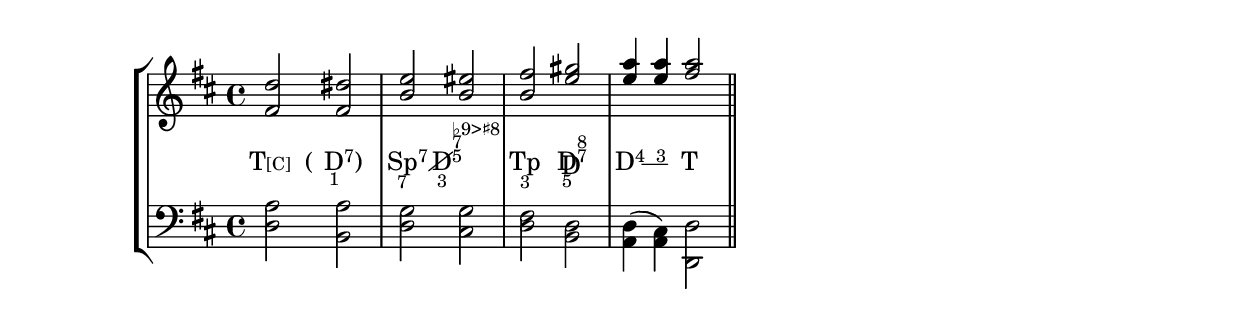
% cadenca.ly ::- a lilypond encoded cadence for demonstrating some
% capabilities of harmonyli.ly, a LilyPond library for integrating
% functional harmony analysis symbols into a score
%
% (c) 2019  Karsten Reincke (Frankfurt/Germany)
%
% This file is licensed under CC-BY-SA 4.0 international
% for details see https://creativecommons.org/licenses/by-sa/4.0/

\version "2.18.2"

\header { tagline = "" }
% harmonyli.ly :- a library for inserting Riemanm Function 
% Analysis Symbols into a musical score created by LilyPOnd
%
% Copyright (c) 2019 Karsten Reincke, Frankfurt
%
% This file is distributed either under the terms of the MIT license or under 
% the terms of the GPLv3 license. Feel free to choose the distribution method 
% you prefer by deleting the unsuitable licensing statement (Don't delete both): 
%
% (a) If you want to use it under the terms of the MIT license erase the 
%     following GPLv3 licensing statement:
% (b) If you want to use harmonyli.ly under the terms of the GPLv2 license
%      erase the following MIT license text
%
% GPLv3-Licensing Statement
% -------------------------

% This program is free software: you can redistribute it and/or modify
% it under the terms of the GNU General Public License as published by
% the Free Software Foundation, either version 3 of the License, or
% (at your option) any later version.

% This program is distributed in the hope that it will be useful,
% but WITHOUT ANY WARRANTY; without even the implied warranty of
% MERCHANTABILITY or FITNESS FOR A PARTICULAR PURPOSE.  See the
% GNU General Public License for more details.

% You should have received a copy of the GNU General Public License
% along with this program.  If not, see <https://www.gnu.org/licenses/>.

% MIT-License and Licensing Statement
% --------------------------------------
% Copyright 2019 Karsten Reincke, Frankfurt

% Permission is hereby granted, free of charge, to any person 
% obtaining a copy of this software and associated documentation 
% files (the "Software"), to deal in the Software without 
% restriction, including without limitation the rights to use, 
% copy, modify, merge, publish, distribute, sublicense, and/or sell 
% copies of the Software, and to permit persons to whom the 
% Software is furnished to do so, subject to the following conditions:

% The above copyright notice and this permission notice shall be 
% included in all copies or substantial portions of the Software.

% THE SOFTWARE IS PROVIDED "AS IS", WITHOUT WARRANTY OF ANY KIND, 
% EXPRESS OR IMPLIED, INCLUDING BUT NOT LIMITED TO THE WARRANTIES 
% OF MERCHANTABILITY, FITNESS FOR A PARTICULAR PURPOSE AND 
% NONINFRINGEMENT. IN NO EVENT SHALL THE AUTHORS OR COPYRIGHT 
% HOLDERS BE LIABLE FOR ANY CLAIM, DAMAGES OR OTHER LIABILITY, 
% WHETHER IN AN ACTION OF CONTRACT, TORT OR OTHERWISE, ARISING 
% FROM, OUT OF OR IN CONNECTION WITH THE SOFTWARE OR THE USE 
% OR OTHER DEALINGS IN THE SOFTWARE.
%
% Some Compliance Hints: 
% ----------------------
% (A) MIT Usage
% -------------
% (1) For using harmonyli.ly compliantly it is sufficient if the
% MIT license text is part of this file.
% (2) For modifying harmonyli.ly compliantly or for using part of
% it, it is sufficient if the MIT license text is included in 
% all copies or substantial portions
% (3) Under the terms of the MIT license you may use harmonyli.ly
% as part of your overarching work and you may distribute this
% overarching complex as whole under any license you want. But
% you may not erase the MIT license text in this file or in
% all derived files - just as the MIT license requires:
%
% The above copyright notice and this permission notice shall be 
% included in all copies or substantial portions of the Software.
%
% (B) GPLv3 Usage
% ---------------
% If you prefer to distribute harmonyli.ly under the terms of the
% GPLv3, then you have to fulfill all requirements of the GPLv3,
% especially those of §4 and §5 (strong copyleft effect and so on)
% and those of §6 (Conveying Non-Source Forms)
%
%%%%%%%%%%%%%%%%%%%%%%%%%%%%%%%%%%%%%%%%%%%%%%%%%%%%%%%%%%%%%%%%%%%%

% Reference to groundwork
% -----------------------
% harmonyli.ly heavily uses ideas and code of Klaus Blum's groundwork which has 
% been published in the 'Lilypond Snippet Repository':
% -> http://lsr.di.unimi.it/LSR/Item?id=967
%
% In a mail from Nov. the 4th 2019 Klaus Blum explicitly approved that he 
% a) distributes his code under the terms of the (American) public domain 
% b) agrees to use his file as groundwork for harmonyli.ly
% c) to distribute the result under the terms of of a dual-license: the user 
%    shall be enabled to choose whether he wants to use it under the terms
%   of the GPLv3 or the MIT
%
% Just as Klaus Blum's groundwork, also harmonyli.ly uses some explanations of 
% Neil Puttock by which he described the use text span engraver.
% -> http://www.mail-archive.com/lilypond-user%40gnu.org/msg60732.html
%%%%%%%%%%%%%%%%%%%%%%%%%%%%%%%%%%%%%%%%%%%%%%%%%%%%%%%%%%%%%%%%%%%%

\version "2.18.2"

%%%%%%%%%%%%%%%%%%%%%%%%%%%%%%%%%%%%%%%%%%%%%%%%%%%%%%%%%%%%%%%%%%%%%%
% Definition using the EBNF to formally describe the structure of a
% Functional Harmony Analysis Symbol ( = part of the functional harmony theory)
% 
% FHAS ::= {x},(cRS|RS),{DV} { BN }, { SN }, {AN, {AN, {AN, {AN, {AN}}}}}, {CT} {FS}
%
% cRS ::= RS,DV /* not separated by a blank */
%
%  RS ::= 'T' | 't' | 'S' | 's' | 'SS' | 'D' | 'd' | 'DD' 
%
%  DV ::= 'p' | 'P' | 'g' | 'G' | 
%
%   x ::= 'x' /* cross thought the RS */ 
%
%  BN ::= '1', ... ,'7'
%  SN ::= AN
%  AN ::= '1', ... ,'12'
%  CT ::= 'c', 'cis', ... 'h' | cRS
%
% Note: this is a syntactical definition. There is a semantical restriction
% which cannot easily be expressed by a context free grammar. The condition
% is 'AN1 < AN2 < AN3 < AN4 < AN5'. Therefore we only use the symbol AN
%
% Note: This definition also allows to express some a bit esoteric analyze 
% results like (Double Dominant or Double Sub dominant or Tonika,... relative
% counter relative) without no root tone / note. It depends on the context
% (and the viewpoint of the analyzer), which of them are semantically adequate.  
%%%%%%%%%%%%%%%%%%%%%%%%%%%%%%%%%%%%%%%%%%%%%%%%%%%%%%%%%%%%%%%%%%%%%%%%%%%

%%%%%%%%%%%%%%%%%%%%%%%%%%%%%%%%%%%%%%%%%%%%%%%%%%%%%%%%%%%%%%%%%%%%%%%%%%%
% Some implementation details:
% We refer to the parts of a RFS by the following identifiers:
%
%                              5 added note number = e | e5
%                              4 added note number = d | d4
%                              3 added note number = c | c3
% Sopran-Note-Number = S | SN  2 added note number = b | b2
% Riemann-Symbol = RS          1 added note number = a | a1  fillstring = fs | FS
% Bass-Note-Number = B | BN
% 
%
% This harmonyli.ly offers 3 interfaces:
%
% A) The basic method of harmonyli.ly is 'rfs' (riemann functional symbol). It 
% expects all elements of an RFS at a specific position and none of them may be 
% forgotten. If any of elements shall not be used, then the respective argument 
% must contain a "".
%
% Advantage: The analyzer gets the complete freedom to create his own version.
% Disadvantage: He must respect all details for not getting surprising results
% 
% B) The core method of harmonyli.ly is the method 'RFS'. It takes the naked 
% Riemann Symbol (like T, Tp, S, D, ...) and a list of pairs using the values of 
% BNoteKey, SNoteKey, ... as keys and as value any string / markup the user 
% wants to insert into the Riemann Function Symbol
%
% On this level, there exist 4 variants:
%   a) the method RFS - as described above
%   b) the method dRFS :- doubling the root RS symbol
%   c) the method xRFS :- crossing out the root RS symbol
%   d) the method xdRFS :- crossing out the doubled root RS symbol 
%
% Advantage: The analyzer may ignore the key value pairs he do not need.
% Disadvantage: He must know / respect the syntax of an association list
%
% C) Finally harmonyli.ly offers some often used instantiations of RFS
% as prepared functions
%
% Advantage: It is simple to insert such fixed RFS.
% Disadvantage: Not all RFS are delivered as fixed RFS
%%%%%%%%%%%%%%%%%%%%%%%%%%%%%%%%%%%%%%%%%%%%%%%%%%%%%%%%%%%%%%%%%%%%%%%%%%%%




%%%%%%%%%%%%%%%%%%%%%%%%%%%%%%%%%%%%%%%%%%%%%%%%%%%%%%%%%%%%%%%%%%%%%%%%%%
%
% About some special features
%
% (1) intermediary dominant and intermediary sections
% -----------------------------------------------
% Sometimes, the musicologist wants to express that in an intermediary section
% all chords function with respect to an intermediary harmonical focus instead
% being described with respect to the basic tone. 
% 
% The most simple example for such an intermediary section is the 'intermediary 
% dominant' (in German: 'Zwischendominante): It is not the dominant of the (
% keynote) tonic, but the dominant of the following chord.

% Moreover, sometimes the chord to which an intermediary section is refered
% does not close the section but is replaced by a functional equivalent. A
% famous example is the 'deceptive cadence' as closure of such an intermediary
% section.

% Hence, sometimes the musicologist does not only want to express that he reads
% a succession of chords as an intermediary section, he also want to explicitly
% name the assumed harmonical focus.

% For that purpose harmonyli.ly offers rows of intermediary chords:
%
% IntermediarySection ::- 'initIntermediaryArea' RFS+ closingRFS
%                 RFS ::- /* see above */
%          closingRFS ::- RFS with special parameter 'Context'
%
%
% (2) ZoomAnalyses
% ----------------
%
% In theoretical harmonical analyses often each analysis symbol refers to one 
% chord. In practical harmoncal analyses the analysis symbols refer to rows of 
% tones which are treated as passing notes.

% But sometimes, the musicologist does not want to ignore some shorter notes.
% Instead of this, he wants to increase the granularity of his symbols by
% integrating such 'detail notes' into his symbol. He wants to zoom into the
% the score.
%
% The most known example is the suspended chord as for example
%   6>5
%   4>3
%  D 
%
% For enabling musicologists to express such details, harmonyli.ly offers
% ZoomAreas. ZoomAreas use one pure Riemann Symbol for all chords, and the
% differences of the cords are described by numbers referring to the base tone
% of the chord
%
% ZoomArea ::- 
%     'initZoomArea' 
%     'setZoomRoot' 
%     'openZoomArea'
%     'setZoomSuccessor'+
%     'closeZoomArea'
%%%%%%%%%%%%%%%%%%%%%%%%%%%%%%%%%%%%%%%%%%%%%%%%%%%%%%%%%%%%%%%%%%%%%%%%%%%%%

% ---------------------------------------------------------------------
% Harmonyli Interface No 1: The basic method for inserting all manually
% ---------------------------------------------------------------------

#(define-markup-command (fhas layout props RS SN BN aN bN cN dN eN CT fst)
  (markup? markup? markup? markup? markup? markup? markup? markup? markup? markup?)
  (let* ((lCT (string-append "[" CT "]")))
    (if (equal? CT "")(set! lCT ""))
    (interpret-markup layout props
     #{
       \markup{
         \concat {
           \override #'(baseline-skip . 1.4)
           \center-column {
             \override #`(direction . ,UP)
             \override #'(baseline-skip . 2.0)
             \dir-column {
               \halign #CENTER
                \concat { $RS \tiny {  $lCT  } }
               \tiny
               \halign #CENTER
               $SN
             }
             \tiny
             $BN
           }
           \tiny
           \override #`(direction . ,UP)
           \override #'(baseline-skip . 0.8)
           \dir-column {
             " "
             {
               \override #`(direction . ,UP)
               \override #'(baseline-skip . 1.3)
               \dir-column { $aN  $bN $cN $dN $eN }
             }
           }
           $fst
         }
       }
     #}
 )))
 

#(define-markup-command 
  (flas layout props 
    RSl SNl BNl aNl bNl cNl dNl eNl CTl
    RSr SNr BNr aNr bNr cNr dNr eNr CTr 
  fst)
  ( markup? markup? markup? markup? markup? markup? markup? markup? markup?
    markup? markup? markup? markup? markup? markup? markup? markup? markup?
    markup?
  )

    (interpret-markup layout props
     #{
        \markup{
          \box
          \concat {
            \fhas #RSl #SNl #BNl #aNl #bNl #cNl #dNl #eNl #CTl ""
            " ⇨ "
            \fhas #RSr #SNr #BNr #aNr #bNr #cNr #dNr #eNr #CTr ""
          }      
          $fst 
        }
     #}
 ))

 
% ------------------------------------------------------------------------------
% Harmonyli Interface No 2.A: The core method for inserting only relevant values
% ------------------------------------------------------------------------------

#(define BNoteKey "B")
#(define SNoteKey "S")
#(define aNoteKey "a")
#(define bNoteKey "b")
#(define cNoteKey "c")
#(define dNoteKey "d")
#(define eNoteKey "e")
#(define fsKey "f")
#(define RsSpec "T")
#(define RsCont "C")

#(define NBNoteKey "nB")
#(define NSNoteKey "nS")
#(define NaNoteKey "na")
#(define NbNoteKey "nb")
#(define NcNoteKey "nc")
#(define NdNoteKey "nd")
#(define NeNoteKey "ne")
#(define NRsSpec "nT")
#(define NRsCont "nC")

#(define BNoteDValue "")
#(define SNoteDValue "")
#(define aNoteDValue "")
#(define bNoteDValue "")
#(define cNoteDValue "")
#(define dNoteDValue "")
#(define eNoteDValue "")
#(define fsDValue "") 
#(define RsSpecDValue "")
#(define RsContDValue "")

% The RS can be crossed out and or doubled To express the combinations
% we invent a parameter RS taking the values [ n (normal) | x | d | xd ]
% x

% evaluating the arguments:
% gets the associatedList and the key of the wanted RFS element
% if any pair in the list contains the key, it returns the value
% defined in the pair, otherwise it returns the default value
#(define (assign keyValue assocList defaultValue)
  (string? list?)
  (let* ((localPair (assoc keyValue assocList)))
    (if localPair (cdr localPair) defaultValue)
  )
)

% INTERFACE 2.A
% returns the Riemann Function Symbol as markup
#(define-markup-command (setFHAS layout props RS AL)
  (markup? list?)
  (let*
    ( (lBN (assign BNoteKey AL BNoteDValue))
      (lSN (assign SNoteKey AL SNoteDValue))
      (laN (assign aNoteKey AL aNoteDValue))
      (lbN (assign bNoteKey AL bNoteDValue))
      (lcN (assign cNoteKey AL cNoteDValue))
      (ldN (assign dNoteKey AL dNoteDValue))
      (leN (assign eNoteKey AL eNoteDValue))
      (lFS (assign fsKey AL fsDValue))
      (lRS (assign RsSpec AL RsSpecDValue ))
      (lCT (assign RsCont AL RsContDValue))
    )
  
    (interpret-markup layout props
      (cond
        ( (equal? lRS "d")
          #{
             \markup \fhas \double #RS #lSN #lBN  #laN #lbN #lcN #ldN #leN #lCT #lFS
          #}
        )
        ( (equal? lRS "x")
          #{
             \markup \fhas \crossout #RS #lSN #lBN  #laN #lbN #lcN #ldN #leN #lCT #lFS
          #}
        )
        ( (equal? lRS "xd")
          #{
             \markup \fhas \crossout \double #RS #lSN #lBN  #laN #lbN #lcN #ldN #leN #lCT #lFS
          #}
        )
        ( (equal? lRS "dx")
          #{
             \markup \fhas \crossout \double #RS #lSN #lBN  #laN #lbN #lcN #ldN #leN #lCT #lFS
          #}
        )
        ( else
          #{
             \markup \fhas #RS #lSN #lBN  #laN #lbN #lcN #ldN #leN #lCT #lFS
          #}
        )
      )
    )
   )
 )

% INTERFACE 2.A
% returns the Riemann Function Symbol as markup
#(define-markup-command (setFLAS layout props RSl RSr AL)
  (markup? markup? list?)
  (let*
    ( (lBNl (assign BNoteKey AL BNoteDValue))
      (lSNl (assign SNoteKey AL SNoteDValue))
      (laNl (assign aNoteKey AL aNoteDValue))
      (lbNl (assign bNoteKey AL bNoteDValue))
      (lcNl (assign cNoteKey AL cNoteDValue))
      (ldNl (assign dNoteKey AL dNoteDValue))
      (leNl (assign eNoteKey AL eNoteDValue))
      (lRSl (assign RsSpec AL RsSpecDValue ))
      (lCTl (assign RsCont AL RsContDValue)) 
           
      (lBNr (assign NBNoteKey AL BNoteDValue))
      (lSNr (assign NSNoteKey AL SNoteDValue))
      (laNr (assign NaNoteKey AL aNoteDValue))
      (lbNr (assign NbNoteKey AL bNoteDValue))
      (lcNr (assign NcNoteKey AL cNoteDValue))
      (ldNr (assign NdNoteKey AL dNoteDValue))
      (leNr (assign NeNoteKey AL eNoteDValue))
      (lRSr (assign NRsSpec AL RsSpecDValue ))
      (lCTr (assign NRsCont AL RsContDValue))      
      
      (lFS (assign fsKey AL fsDValue))

    )
  
    (interpret-markup layout props
      (cond
        ;; ---------- combinations with left double
        ( (and (equal? lRSl "d") (equal? lRSr "d"))
          #{
             \markup \flas  
                \double #RSl #lSNl #lBNl  #laNl #lbNl #lcNl #ldNl #leNl #lCTl 
                \double #RSr #lSNr #lBNr  #laNr #lbNr #lcNr #ldNr #leNr #lCTr             
                #lFS
          #}
        )
        ( (and (equal? lRSl "d") (equal? lRSr "x"))
          #{
             \markup \flas  
                \double #RSl #lSNl #lBNl  #laNl #lbNl #lcNl #ldNl #leNl #lCTl 
                \crossout #RSr #lSNr #lBNr  #laNr #lbNr #lcNr #ldNr #leNr #lCTr             
                #lFS
          #}
        )
         ( (and (equal? lRSl "d") (equal? lRSr "dx"))
          #{
             \markup \flas  
                \double #RSl #lSNl #lBNl  #laNl #lbNl #lcNl #ldNl #leNl #lCTl 
                \crossout \double #RSr #lSNr #lBNr  #laNr #lbNr #lcNr #ldNr #leNr #lCTr             
                #lFS
          #}
        )
         ( (and (equal? lRSl "d") (equal? lRSr "xd"))
          #{
             \markup \flas  
                \double #RSl #lSNl #lBNl  #laNl #lbNl #lcNl #ldNl #leNl #lCTl 
                \crossout \double #RSr #lSNr #lBNr  #laNr #lbNr #lcNr #ldNr #leNr #lCTr             
                #lFS
          #}
        )
        ( (and (equal? lRSl "d") (equal? lRSr ""))
          #{
             \markup \flas  
                \double #RSl #lSNl #lBNl  #laNl #lbNl #lcNl #ldNl #leNl #lCTl 
                #RSr #lSNr #lBNr  #laNr #lbNr #lcNr #ldNr #leNr #lCTr             
                #lFS
          #}
        )
        ;; ---------- combinations with left crossout
        ( (and (equal? lRSl "x") (equal? lRSr "d"))
          #{
             \markup \flas  
                \crossout #RSl #lSNl #lBNl  #laNl #lbNl #lcNl #ldNl #leNl #lCTl 
                \double #RSr #lSNr #lBNr  #laNr #lbNr #lcNr #ldNr #leNr #lCTr             
                #lFS
          #}
        )
        ( (and (equal? lRSl "x") (equal? lRSr "x"))
          #{
             \markup \flas  
                \crossout #RSl #lSNl #lBNl  #laNl #lbNl #lcNl #ldNl #leNl #lCTl 
                \crossout #RSr #lSNr #lBNr  #laNr #lbNr #lcNr #ldNr #leNr #lCTr             
                #lFS
          #}
        )
         ( (and (equal? lRSl "x") (equal? lRSr "dx"))
          #{
             \markup \flas  
                \crossout #RSl #lSNl #lBNl  #laNl #lbNl #lcNl #ldNl #leNl #lCTl 
                \crossout \double #RSr #lSNr #lBNr  #laNr #lbNr #lcNr #ldNr #leNr #lCTr             
                #lFS
          #}
        )
         ( (and (equal? lRSl "x") (equal? lRSr "xd"))
          #{
             \markup \flas  
                \crossout #RSl #lSNl #lBNl  #laNl #lbNl #lcNl #ldNl #leNl #lCTl 
                \crossout \double #RSr #lSNr #lBNr  #laNr #lbNr #lcNr #ldNr #leNr #lCTr             
                #lFS
          #}
        )
        ( (and (equal? lRSl "x") (equal? lRSr ""))
          #{
             \markup \flas  
                \crossout #RSl #lSNl #lBNl  #laNl #lbNl #lcNl #ldNl #leNl #lCTl 
                #RSr #lSNr #lBNr  #laNr #lbNr #lcNr #ldNr #leNr #lCTr             
                #lFS
          #}
        )
        ;; ---------- combinations with left crossout double (dx)
        ( (and (equal? lRSl "dx") (equal? lRSr "d"))
          #{
             \markup \flas  
                \crossout \double #RSl #lSNl #lBNl  #laNl #lbNl #lcNl #ldNl #leNl #lCTl 
                \double #RSr #lSNr #lBNr  #laNr #lbNr #lcNr #ldNr #leNr #lCTr             
                #lFS
          #}
        )
        ( (and (equal? lRSl "dx") (equal? lRSr "x"))
          #{
             \markup \flas  
                \crossout \double #RSl #lSNl #lBNl  #laNl #lbNl #lcNl #ldNl #leNl #lCTl 
                \crossout #RSr #lSNr #lBNr  #laNr #lbNr #lcNr #ldNr #leNr #lCTr             
                #lFS
          #}
        )
         ( (and (equal? lRSl "dx") (equal? lRSr "dx"))
          #{
             \markup \flas  
                \crossout \double #RSl #lSNl #lBNl  #laNl #lbNl #lcNl #ldNl #leNl #lCTl 
                \crossout \double #RSr #lSNr #lBNr  #laNr #lbNr #lcNr #ldNr #leNr #lCTr             
                #lFS
          #}
        )
         ( (and (equal? lRSl "dx") (equal? lRSr "xd"))
          #{
             \markup \flas  
                \crossout \double #RSl #lSNl #lBNl  #laNl #lbNl #lcNl #ldNl #leNl #lCTl 
                \crossout \double #RSr #lSNr #lBNr  #laNr #lbNr #lcNr #ldNr #leNr #lCTr             
                #lFS
          #}
        )
        ( (and (equal? lRSl "dx") (equal? lRSr ""))
          #{
             \markup \flas  
                \crossout \double #RSl #lSNl #lBNl  #laNl #lbNl #lcNl #ldNl #leNl #lCTl 
                #RSr #lSNr #lBNr  #laNr #lbNr #lcNr #ldNr #leNr #lCTr             
                #lFS
          #}
        )
        ;; ---------- combinations with left crossout double (xd)
        ( (and (equal? lRSl "xd") (equal? lRSr "d"))
          #{
             \markup \flas  
                \crossout \double #RSl #lSNl #lBNl  #laNl #lbNl #lcNl #ldNl #leNl #lCTl 
                \double #RSr #lSNr #lBNr  #laNr #lbNr #lcNr #ldNr #leNr #lCTr             
                #lFS
          #}
        )
        ( (and (equal? lRSl "xd") (equal? lRSr "x"))
          #{
             \markup \flas  
                \crossout \double #RSl #lSNl #lBNl  #laNl #lbNl #lcNl #ldNl #leNl #lCTl 
                \crossout #RSr #lSNr #lBNr  #laNr #lbNr #lcNr #ldNr #leNr #lCTr             
                #lFS
          #}
        )
         ( (and (equal? lRSl "xd") (equal? lRSr "dx"))
          #{
             \markup \flas  
                \crossout \double #RSl #lSNl #lBNl  #laNl #lbNl #lcNl #ldNl #leNl #lCTl 
                \crossout \double #RSr #lSNr #lBNr  #laNr #lbNr #lcNr #ldNr #leNr #lCTr             
                #lFS
          #}
        )
         ( (and (equal? lRSl "xd") (equal? lRSr "xd"))
          #{
             \markup \flas  
                \crossout \double #RSl #lSNl #lBNl  #laNl #lbNl #lcNl #ldNl #leNl #lCTl 
                \crossout \double #RSr #lSNr #lBNr  #laNr #lbNr #lcNr #ldNr #leNr #lCTr             
                #lFS
          #}
        )
        ( (and (equal? lRSl "xd") (equal? lRSr ""))
          #{
             \markup \flas  
                \crossout \double #RSl #lSNl #lBNl  #laNl #lbNl #lcNl #ldNl #leNl #lCTl 
                #RSr #lSNr #lBNr  #laNr #lbNr #lcNr #ldNr #leNr #lCTr             
                #lFS
          #}
        )
        ;; ---------- combinations with left pure
        ( (and (equal? lRSl "") (equal? lRSr "d"))
          #{
             \markup \flas  
                #RSl #lSNl #lBNl  #laNl #lbNl #lcNl #ldNl #leNl #lCTl 
                \double #RSr #lSNr #lBNr  #laNr #lbNr #lcNr #ldNr #leNr #lCTr             
                #lFS
          #}
        )
        ( (and (equal? lRSl "") (equal? lRSr "x"))
          #{
             \markup \flas  
                #RSl #lSNl #lBNl  #laNl #lbNl #lcNl #ldNl #leNl #lCTl 
                \crossout #RSr #lSNr #lBNr  #laNr #lbNr #lcNr #ldNr #leNr #lCTr             
                #lFS
          #}
        )
         ( (and (equal? lRSl "") (equal? lRSr "dx"))
          #{
             \markup \flas  
                #RSl #lSNl #lBNl  #laNl #lbNl #lcNl #ldNl #leNl #lCTl 
                \crossout \double #RSr #lSNr #lBNr  #laNr #lbNr #lcNr #ldNr #leNr #lCTr             
                #lFS
          #}
        )
         ( (and (equal? lRSl "") (equal? lRSr "xd"))
          #{
             \markup \flas  
                #RSl #lSNl #lBNl  #laNl #lbNl #lcNl #ldNl #leNl #lCTl 
                \crossout \double #RSr #lSNr #lBNr  #laNr #lbNr #lcNr #ldNr #leNr #lCTr             
                #lFS
          #}
        )

        ( else
          #{
             \markup \flas 
                #RSl #lSNl #lBNl  #laNl #lbNl #lcNl #ldNl #leNl #lCTl 
                #RSr #lSNr #lBNr  #laNr #lbNr #lcNr #ldNr #leNr #lCTr             
                #lFS
         #}
        )
      )
    )
   )
 )

% ------------------------------------------------------------------------------
% Harmonyli Interface No 2.B: Functions to use intermediary areas
% ------------------------------------------------------------------------------

initIMArea = 
  { \set stanza = \markup {\normal-text \magnify #1.1 " ("} }

% returns the Riemann Function Symbol as markup
#(define-markup-command (closeIMArea layout props RS AL)
  (markup? list?)
  (let*
    ( (lBN (assign BNoteKey AL BNoteDValue))
      (lSN (assign SNoteKey AL SNoteDValue))
      (laN (assign aNoteKey AL aNoteDValue))
      (lbN (assign bNoteKey AL bNoteDValue))
      (lcN (assign cNoteKey AL cNoteDValue))
      (ldN (assign dNoteKey AL dNoteDValue))
      (leN (assign eNoteKey AL eNoteDValue))
      (lFS (assign fsKey AL fsDValue))
      (lRS (assign RsSpec AL RsSpecDValue ))
      (lCT (assign RsCont AL RsContDValue))
    )
    (set! lFS (string-append ")" lFS ))
    (interpret-markup layout props
      (cond
        ( (equal? lRS "d")
          #{
             \markup \fhas \double #RS #lSN #lBN  #laN #lbN #lcN #ldN #leN #lCT #lFS
          #}
        )
        ( (equal? lRS "x")
          #{
             \markup \fhas \crossout #RS #lSN #lBN  #laN #lbN #lcN #ldN #leN #lCT #lFS
          #}
        )
        ( (equal? lRS "xd")
          #{
             \markup \fhas \crossout \double #RS #lSN #lBN  #laN #lbN #lcN #ldN #leN #lCT #lFS
          #}
        )
        ( (equal? lRS "dx")
          #{
             \markup \fhas \crossout \double #RS #lSN #lBN  #laN #lbN #lcN #ldN #leN #lCT #lFS
          #}
        )
        ( else
          #{
             \markup \fhas #RS #lSN #lBN  #laN #lbN #lcN #ldN #leN #lCT #lFS
          #}
        )
      )
    )
   )
 )

% ------------------------------------------------------------------------------
% Harmonyli Interface No 2.C: Functions to use zoom in analyses
% ------------------------------------------------------------------------------

initTextSpan =
#(define-music-function (parser location fText) (string?)
   #{
     \once \override TextSpanner #'direction = #DOWN
     \once \override TextSpanner #'style = #'line
     \once \override TextSpanner #'outside-staff-priority = ##f
     \once \override TextSpanner #'padding = #-0.6 % sets the distance of the line from the lyrics
     \once \override TextSpanner #'bound-details =
     #`((left . ((Y . 0)
                 (padding . 0)
                 (attach-dir . ,LEFT)))
        (left-broken . ((end-on-note . #t)))
        (right . ((Y . 0)
                  (padding . 0)
                  (attach-dir . ,RIGHT))))
     \once \override TextSpanner.bound-details.left.text = $fText
   #})


#(define-markup-command (initZoomRow layout props RS AL)
  (markup? list?)
  (let*
    ( (lBN (assign BNoteKey AL BNoteDValue))
      (lSN (assign SNoteKey AL SNoteDValue))
      (laN (assign aNoteKey AL aNoteDValue))
      (lbN (assign bNoteKey AL bNoteDValue))
      (lcN (assign cNoteKey AL cNoteDValue))
      (ldN (assign dNoteKey AL dNoteDValue))
      (leN (assign eNoteKey AL eNoteDValue))
      (lFS (assign fsKey AL fsDValue))
      (lRS (assign RsSpec AL RsSpecDValue ))
      (lCT (assign RsCont AL RsContDValue))
    )
 
    (interpret-markup layout props
      (cond
        ( (equal? lRS "d")
          #{
             \markup \fhas \double #RS #lSN #lBN  #laN #lbN #lcN #ldN #leN #lCT #lFS
          #}
        )
        ( (equal? lRS "x")
          #{
             \markup \fhas \crossout #RS #lSN #lBN  #laN #lbN #lcN #ldN #leN #lCT #lFS
          #}
        )
        ( (equal? lRS "xd")
          #{
             \markup \fhas \crossout \double #RS #lSN #lBN  #laN #lbN #lcN #ldN #leN #lCT #lFS
          #}
        )
        ( (equal? lRS "dx")
          #{
             \markup \fhas \crossout \double #RS #lSN #lBN  #laN #lbN #lcN #ldN #leN #lCT #lFS
          #}
        )
        ( else
          #{
             \markup \fhas #RS #lSN #lBN  #laN #lbN #lcN #ldN #leN #lCT #lFS
          #}
        )
      )
    )
   )
 )

#(define-markup-command (expZoomRow layout props AL)
  (list?)
  (let*
    ( (laN (assign aNoteKey AL aNoteDValue))
      (lbN (assign bNoteKey AL bNoteDValue))
      (lcN (assign cNoteKey AL cNoteDValue))
      (ldN (assign dNoteKey AL dNoteDValue))
      (leN (assign eNoteKey AL eNoteDValue))
      (lFS (assign fsKey AL fsDValue))
    )
 
    (interpret-markup layout props
     #{
         \markup \fhas "" "" "" #laN #lbN #lcN #ldN #leN "" #lFS
     #}
    )
   )
 )



#(define-markup-command (closeIMZoomRow layout props AL)
  (list?)
  (let*
    ( (laN (assign aNoteKey AL aNoteDValue))
      (lbN (assign bNoteKey AL bNoteDValue))
      (lcN (assign cNoteKey AL cNoteDValue))
      (ldN (assign dNoteKey AL dNoteDValue))
      (leN (assign eNoteKey AL eNoteDValue))
      (lFS (assign fsKey AL fsDValue))
    )
    (set! lFS (string-append " )" lFS) )
    (interpret-markup layout props
      #{ \markup \fhas "" "" ""  #laN #lbN #lcN #ldN #leN "" #lFS #}
    )
   )
 )
% -----------------------------------------------------------------------------
% Harmonyli Interface No 3: Some often used RFS (= instantiation of level 2)
% ------------------------------------------------------------------------------

#(define-markup-command (FHAS layout props rs)
  (markup?)
  (interpret-markup layout props
    #{ \markup \setFHAS #rs #'() #}
   )
 )


#(define-markup-command (FHASth layout props rs)
  (markup?)
  (interpret-markup layout props
    #{ \markup \setFHAS #rs #'(("B"."3") ) #}
   )
 ) 
 

#(define-markup-command (Dsept layout props)
  ()
  (interpret-markup layout props
    #{ \markup \setFHAS "D" #'(("a"."7") ) #}
   )
 )

#(define-markup-command (Dseptnone layout props)
  ()
  (interpret-markup layout props
    #{ \markup \setFHAS "D" #'(("a"."7")("b"."9")) #}
   )
 )
% ---------------------------------------------------------------
%               Extender lines
% The text parameter "fText" will be placed at the left end of the extender.
% It will only consist of some spaces to move the left end a little forward.
% ---------------------------------------------------------------

fExtend =
#(define-music-function (parser location fText) (string?)
   #{
     \once \override TextSpanner #'direction = #DOWN
     \once \override TextSpanner #'style = #'line
     \once \override TextSpanner #'outside-staff-priority = ##f
     \once \override TextSpanner #'padding = #-0.6 % sets the distance of the line from the lyrics
     \once \override TextSpanner #'bound-details =
     #`((left . ((Y . 0)
                 (padding . 0)
                 (attach-dir . ,LEFT)))
        (left-broken . ((end-on-note . #t)))
        (right . ((Y . 0)
                  (padding . 0)
                  (attach-dir . ,RIGHT))))
     \once \override TextSpanner.bound-details.left.text = $fText
   #})

% ---------------------------------------------------------------
% ----- cross out the letter for "shortened dominants" (where base is omitted):
% ---------------------------------------------------------------

#(define-markup-command (crossout layout props letter)
   (markup?)
   (interpret-markup layout props
     #{
       \markup{
         \concat {
           \override #'(baseline-skip . 0.4)
           \left-column {
             $letter
             \with-dimensions #'(-0.0 . 0.0) #'(0 . 0)
             \translate-scaled #'(-0.3 . 0.3)
             \with-dimensions #'(-0.0 . 0.0) #'(0 . 0)
             \draw-line #'(2.3 . 1.8)
           }
         }
       }
     #}))

% ---------------------------------------------------------------
% ----- double-printed letters for double dominant or double subdominant:
% ---------------------------------------------------------------

#(define-markup-command (double layout props letter)
   (markup?)
   (interpret-markup layout props
     #{
       \markup{
         \concat {
           \override #'(baseline-skip . 0.4)
           \left-column {
             $letter
             \with-dimensions #'(-0.4 . 0.6) #'(0 . 0)
             $letter
           }
         }
       }
     #}))

% ---------------------------------------------------------------
% opening round bracket before a chord:
% ---------------------------------------------------------------

openbracket = { \set stanza = \markup {\normal-text \magnify #1.1 " ("} }




  
\score {
  \new StaffGroup {
    \time 4/4
    <<
      \new Staff {
        \relative d' {
          \clef "treble"
          \key d \major  
          \stemUp
         < fis  d'>2    
          < fis  dis'>2   
          < b  e>2        
          < b  eis>2        
          | 
          < b fis'>2  
          < e gis >2 
          < e a >4
          < e a >4 
          < a fis>2       
          \bar "||"
        }
        \addlyrics {
          \markup \setFHAS "T" #'(("C"."C")("f" . ""))
          \initIMArea
          \markup \closeIMArea "D" #'(("B"."1")("a" . "7"))
          \markup \setFHAS "Sp" #'(("B"."7")("a" . "7"))
          \markup \setFHAS "D" #'(("T"."x")("B"."3")("a" . "5")("b" . "7")("c" . "♭9>♯8"))
          \markup \setFHAS "Tp" #'(("B"."3")) 
          \markup \setFHAS "D" #'(("T"."d")("B"."5")("a" . "7")("b" . "8")) 
                 
          \initTextSpan "   "
          \markup \initZoomRow "D" #'(("a"."4")) 
          \startTextSpan
          \markup \expZoomRow #'(("a"."3")) 
          \stopTextSpan
  
          \markup \setFHAS "T" #'(("f" . ""))
        }   
      }
      \new Staff {
        \relative d { 
          \clef "bass"
          \key d \major  
          \stemDown
          < d a'>2                              
          < b a'>2                   
          < d g>2                
          < cis g'>2                                    
          |
          < d fis>2                      
          < b d>2                  
          <<
            { a4( a4)   }
            { d4( cis4) }
          >> 
          < d, d'>2       
          \bar "||"
        }   
      }
    >>
  }
  \layout {
    \context {
      \Lyrics
      \consists "Text_spanner_engraver"
    }
  }
  \midi {}
}

